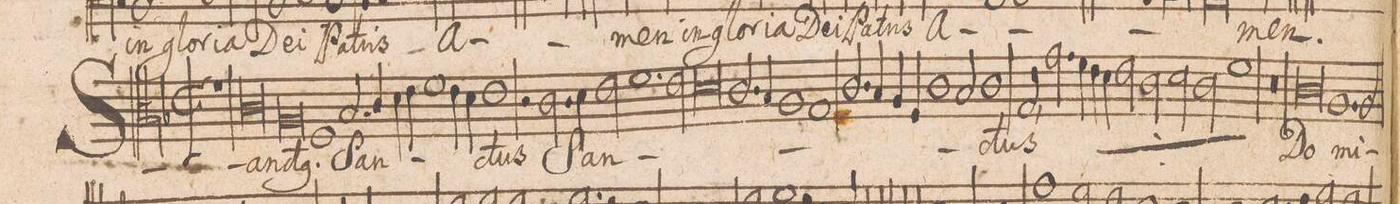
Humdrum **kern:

**kern	**text
*I"TENOR.	*
*clefC3	*
*k[b-]	*
*met(C|)	*
*M2/1	*
1r	.
0c	San-
=2-	=2-
0A	-ct(us).
=3-	=3-
1F	.
=4-	=4-
2.B-/	San-
4c/	.
4d\	.
4e\	.
1f	.
=5-	=5-
4e\	.
4d\	.
1e	-ctus
=6-	=6-
2r	.
*2\right	*
2.c\	San-
4d\	.
2e\	.
=7-	=7-
1.f	.
2e\	.
=8-	=8-
0d	.
=9-	=9-
2.c/	.
4B-/	.
1A	.
=10-	=10-
1G	.
2.c/	.
4B-/	.
=11-	=11-
4A/	.
4F/	.
1c	.
2B-/	.
=12-	=12-
1c	.
2G,</	-ctus
*	*ij
2.g\	San-
=13-	=13-
4f\	.
4e\	.
4d\	.
2e\	.
2c\	.
=14-	=14-
2d\	.
2c\	.
1f	-ctus
*	*Xij
=15-	=15-
0r	.
=16-	=16-
0c	Do-
=17-	=17-
1.A	.
2A/	-mi-
=18-	=18-
*-	*-
